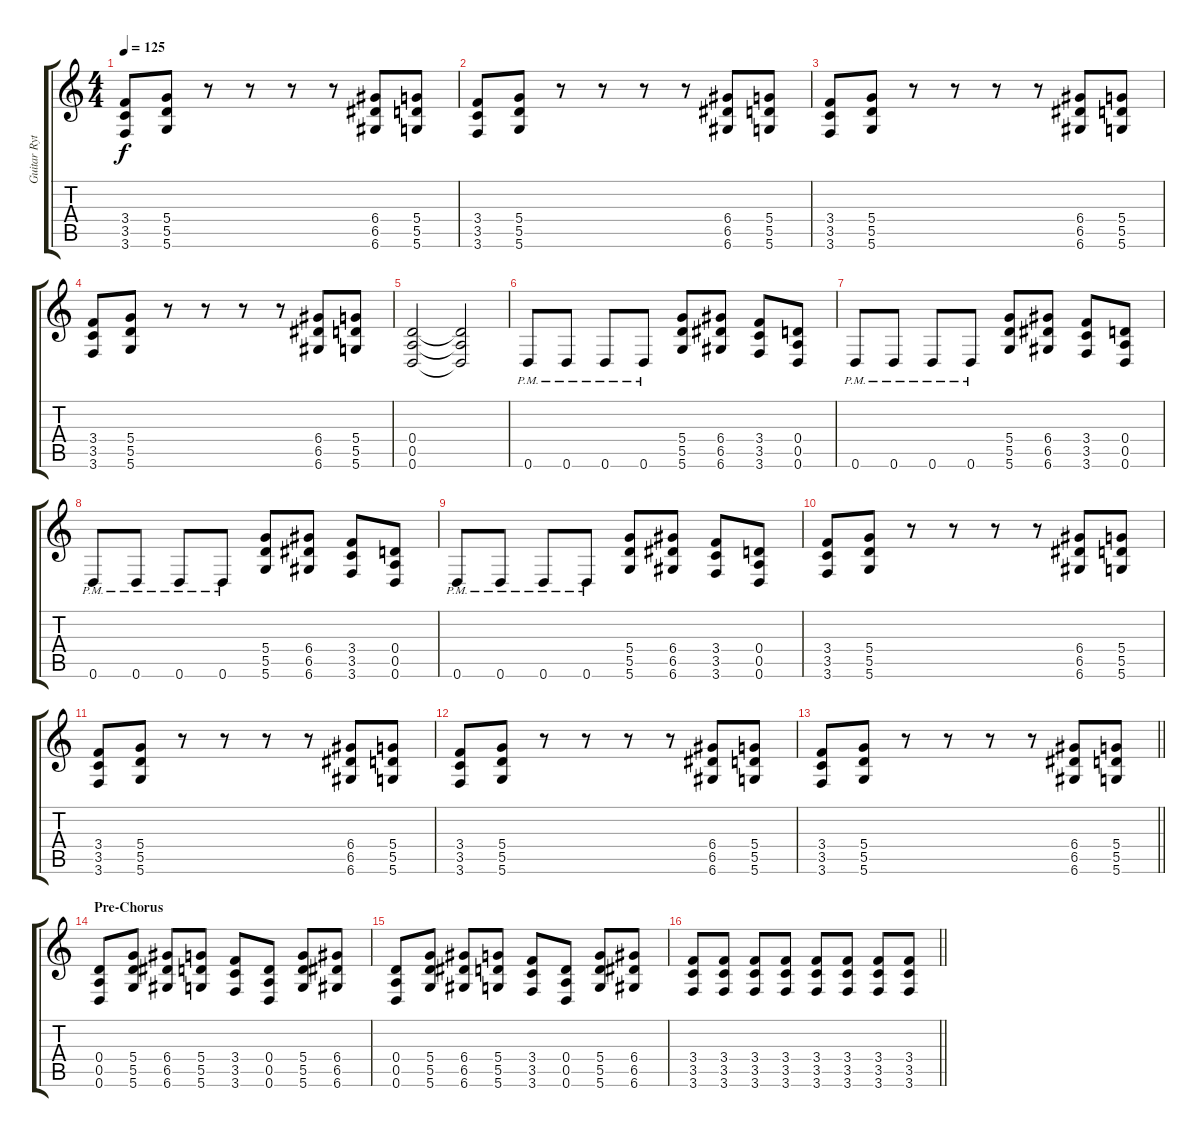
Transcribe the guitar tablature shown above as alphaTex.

\track ("Guitar Rythm" "Guitar Ryt") {instrument distortionguitar}
\staff {score tabs}
\tuning (E4 B3 G3 D3 A2 D2) {hide}
\ts (4 4)
\tempo 125
\clef g2
\ks c
(3.4 3.5 3.6).8{dy f} (5.4 5.5 5.6).8 r.8 r.8 r.8 r.8 (6.4 6.5 6.6).8 (5.4 5.5 5.6).8 |
(3.4 3.5 3.6).8 (5.4 5.5 5.6).8 r.8 r.8 r.8 r.8 (6.4 6.5 6.6).8 (5.4 5.5 5.6).8 |
(3.4 3.5 3.6).8 (5.4 5.5 5.6).8 r.8 r.8 r.8 r.8 (6.4 6.5 6.6).8 (5.4 5.5 5.6).8 |
(3.4 3.5 3.6).8 (5.4 5.5 5.6).8 r.8 r.8 r.8 r.8 (6.4 6.5 6.6).8 (5.4 5.5 5.6).8 |
(0.4 0.5 0.6).2 (0.4{t} 0.5{t} 0.6{t}).2 |
0.6{pm}.8 0.6{pm}.8 0.6{pm}.8 0.6{pm}.8 (5.4 5.5 5.6).8 (6.4 6.5 6.6).8 (3.4 3.5 3.6).8 (0.4 0.5 0.6).8 |
0.6{pm}.8 0.6{pm}.8 0.6{pm}.8 0.6{pm}.8 (5.4 5.5 5.6).8 (6.4 6.5 6.6).8 (3.4 3.5 3.6).8 (0.4 0.5 0.6).8 |
0.6{pm}.8 0.6{pm}.8 0.6{pm}.8 0.6{pm}.8 (5.4 5.5 5.6).8 (6.4 6.5 6.6).8 (3.4 3.5 3.6).8 (0.4 0.5 0.6).8 |
0.6{pm}.8 0.6{pm}.8 0.6{pm}.8 0.6{pm}.8 (5.4 5.5 5.6).8 (6.4 6.5 6.6).8 (3.4 3.5 3.6).8 (0.4 0.5 0.6).8 |
(3.4 3.5 3.6).8 (5.4 5.5 5.6).8 r.8 r.8 r.8 r.8 (6.4 6.5 6.6).8 (5.4 5.5 5.6).8 |
(3.4 3.5 3.6).8 (5.4 5.5 5.6).8 r.8 r.8 r.8 r.8 (6.4 6.5 6.6).8 (5.4 5.5 5.6).8 |
(3.4 3.5 3.6).8 (5.4 5.5 5.6).8 r.8 r.8 r.8 r.8 (6.4 6.5 6.6).8 (5.4 5.5 5.6).8 |
\barLineRight lightlight
(3.4 3.5 3.6).8 (5.4 5.5 5.6).8 r.8 r.8 r.8 r.8 (6.4 6.5 6.6).8 (5.4 5.5 5.6).8 |
\section ("" "Pre-Chorus")
(0.4 0.5 0.6).8 (5.4 5.5 5.6).8 (6.4 6.5 6.6).8 (5.4 5.5 5.6).8 (3.4 3.5 3.6).8 (0.4 0.5 0.6).8 (5.4 5.5 5.6).8 (6.4 6.5 6.6).8 |
(0.4 0.5 0.6).8 (5.4 5.5 5.6).8 (6.4 6.5 6.6).8 (5.4 5.5 5.6).8 (3.4 3.5 3.6).8 (0.4 0.5 0.6).8 (5.4 5.5 5.6).8 (6.4 6.5 6.6).8 |
\barLineRight lightlight
(3.4 3.5 3.6).8 (3.4 3.5 3.6).8 (3.4 3.5 3.6).8 (3.4 3.5 3.6).8 (3.4 3.5 3.6).8 (3.4 3.5 3.6).8 (3.4 3.5 3.6).8 (3.4 3.5 3.6).8
